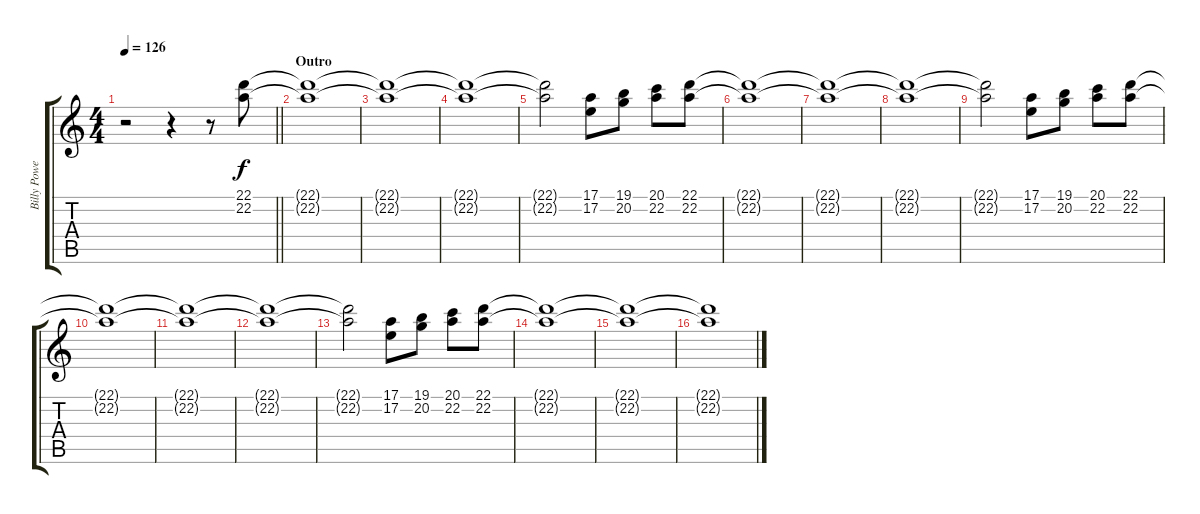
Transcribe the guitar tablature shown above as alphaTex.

\track ("Billy Powell - Organ" "Billy Powe") {instrument rockorgan}
\staff {score tabs}
\tuning (E4 B3 G3 D3 A2 E2) {hide}
\ts (4 4)
\tempo 126
\clef g2
\barLineRight lightlight
\ks c
r.2{dy f} r.4 r.8 (22.1 22.2).8 |
\section ("" "Outro")
(22.1{t} 22.2{t}).1 |
(22.1{t} 22.2{t}).1 |
(22.1{t} 22.2{t}).1 |
(22.1{t} 22.2{t}).2 (17.1 17.2).8 (19.1 20.2).8 (20.1 22.2).8 (22.1 22.2).8 |
(22.1{t} 22.2{t}).1 |
(22.1{t} 22.2{t}).1 |
(22.1{t} 22.2{t}).1 |
(22.1{t} 22.2{t}).2 (17.1 17.2).8 (19.1 20.2).8 (20.1 22.2).8 (22.1 22.2).8 |
(22.1{t} 22.2{t}).1 |
(22.1{t} 22.2{t}).1 |
(22.1{t} 22.2{t}).1 |
(22.1{t} 22.2{t}).2 (17.1 17.2).8 (19.1 20.2).8 (20.1 22.2).8 (22.1 22.2).8 |
(22.1{t} 22.2{t}).1 |
(22.1{t} 22.2{t}).1 |
(22.1{t} 22.2{t}).1
